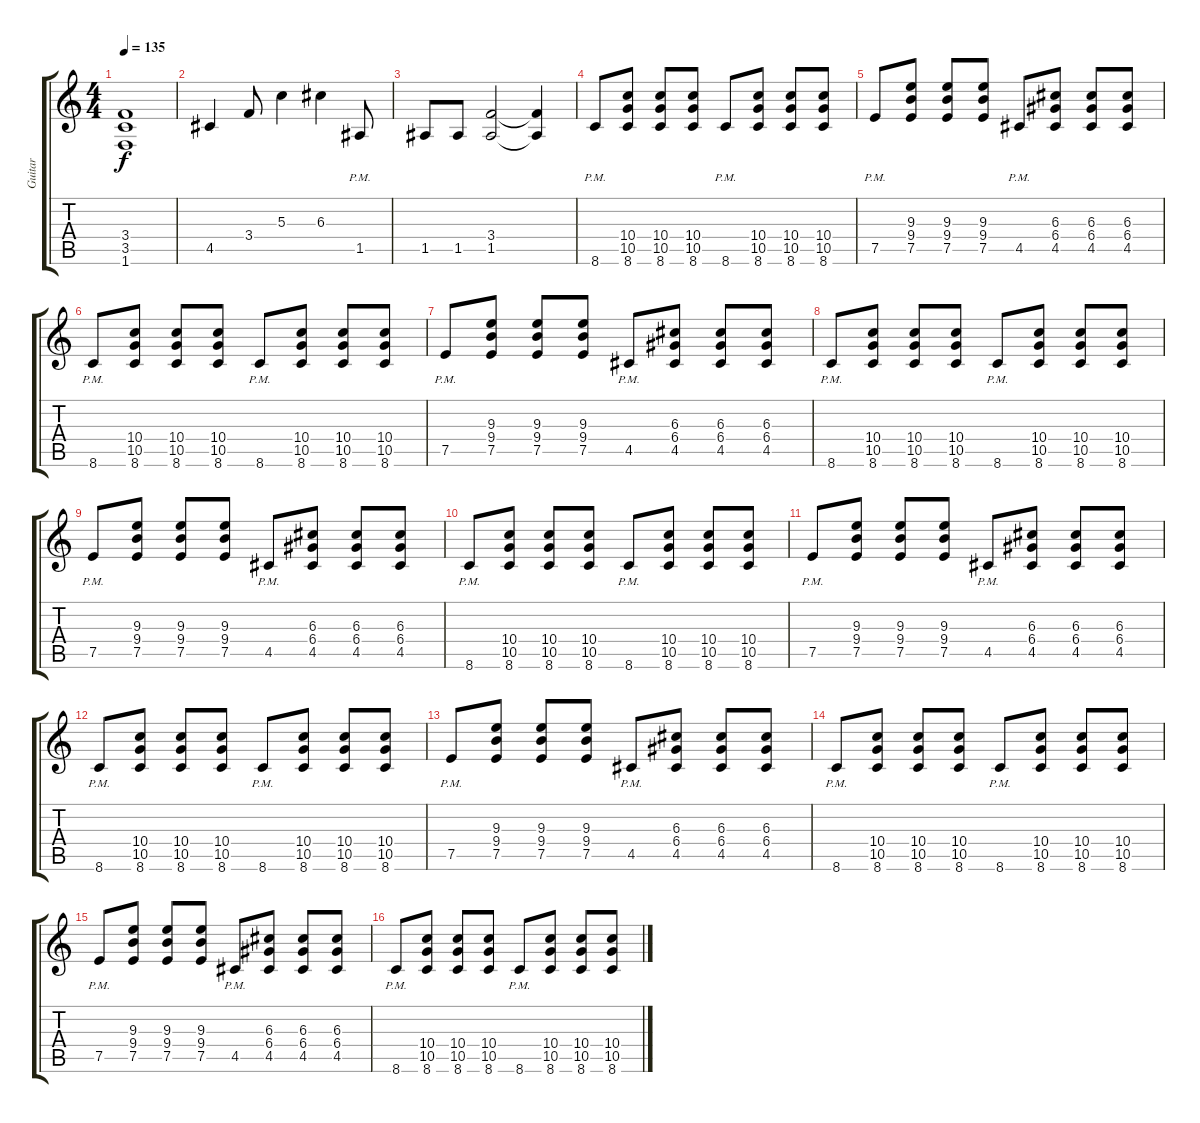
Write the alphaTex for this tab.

\track ("Guitar" "Guitar") {instrument distortionguitar}
\staff {score tabs}
\tuning (E4 B3 G3 D3 A2 E2) {hide}
\ts (4 4)
\tempo 135
\clef g2
\ks c
(3.4{t} 3.5{t} 1.6{t}).1{dy f} |
4.5.4 3.4.8 5.3.4 6.3.4 1.5{pm}.8 |
1.5.8 1.5.8 (3.4 1.5).2 (3.4{t} 1.5{t}).4 |
8.6{pm}.8 (10.4 10.5 8.6).8 (10.4 10.5 8.6).8 (10.4 10.5 8.6).8 8.6{pm}.8 (10.4 10.5 8.6).8 (10.4 10.5 8.6).8 (10.4 10.5 8.6).8 |
7.5{pm}.8 (9.3 9.4 7.5).8 (9.3 9.4 7.5).8 (9.3 9.4 7.5).8 4.5{pm}.8 (6.3 6.4 4.5).8 (6.3 6.4 4.5).8 (6.3 6.4 4.5).8 |
8.6{pm}.8 (10.4 10.5 8.6).8 (10.4 10.5 8.6).8 (10.4 10.5 8.6).8 8.6{pm}.8 (10.4 10.5 8.6).8 (10.4 10.5 8.6).8 (10.4 10.5 8.6).8 |
7.5{pm}.8 (9.3 9.4 7.5).8 (9.3 9.4 7.5).8 (9.3 9.4 7.5).8 4.5{pm}.8 (6.3 6.4 4.5).8 (6.3 6.4 4.5).8 (6.3 6.4 4.5).8 |
8.6{pm}.8 (10.4 10.5 8.6).8 (10.4 10.5 8.6).8 (10.4 10.5 8.6).8 8.6{pm}.8 (10.4 10.5 8.6).8 (10.4 10.5 8.6).8 (10.4 10.5 8.6).8 |
7.5{pm}.8 (9.3 9.4 7.5).8 (9.3 9.4 7.5).8 (9.3 9.4 7.5).8 4.5{pm}.8 (6.3 6.4 4.5).8 (6.3 6.4 4.5).8 (6.3 6.4 4.5).8 |
8.6{pm}.8 (10.4 10.5 8.6).8 (10.4 10.5 8.6).8 (10.4 10.5 8.6).8 8.6{pm}.8 (10.4 10.5 8.6).8 (10.4 10.5 8.6).8 (10.4 10.5 8.6).8 |
7.5{pm}.8 (9.3 9.4 7.5).8 (9.3 9.4 7.5).8 (9.3 9.4 7.5).8 4.5{pm}.8 (6.3 6.4 4.5).8 (6.3 6.4 4.5).8 (6.3 6.4 4.5).8 |
8.6{pm}.8 (10.4 10.5 8.6).8 (10.4 10.5 8.6).8 (10.4 10.5 8.6).8 8.6{pm}.8 (10.4 10.5 8.6).8 (10.4 10.5 8.6).8 (10.4 10.5 8.6).8 |
7.5{pm}.8 (9.3 9.4 7.5).8 (9.3 9.4 7.5).8 (9.3 9.4 7.5).8 4.5{pm}.8 (6.3 6.4 4.5).8 (6.3 6.4 4.5).8 (6.3 6.4 4.5).8 |
8.6{pm}.8 (10.4 10.5 8.6).8 (10.4 10.5 8.6).8 (10.4 10.5 8.6).8 8.6{pm}.8 (10.4 10.5 8.6).8 (10.4 10.5 8.6).8 (10.4 10.5 8.6).8 |
7.5{pm}.8 (9.3 9.4 7.5).8 (9.3 9.4 7.5).8 (9.3 9.4 7.5).8 4.5{pm}.8 (6.3 6.4 4.5).8 (6.3 6.4 4.5).8 (6.3 6.4 4.5).8 |
8.6{pm}.8 (10.4 10.5 8.6).8 (10.4 10.5 8.6).8 (10.4 10.5 8.6).8 8.6{pm}.8 (10.4 10.5 8.6).8 (10.4 10.5 8.6).8 (10.4 10.5 8.6).8
